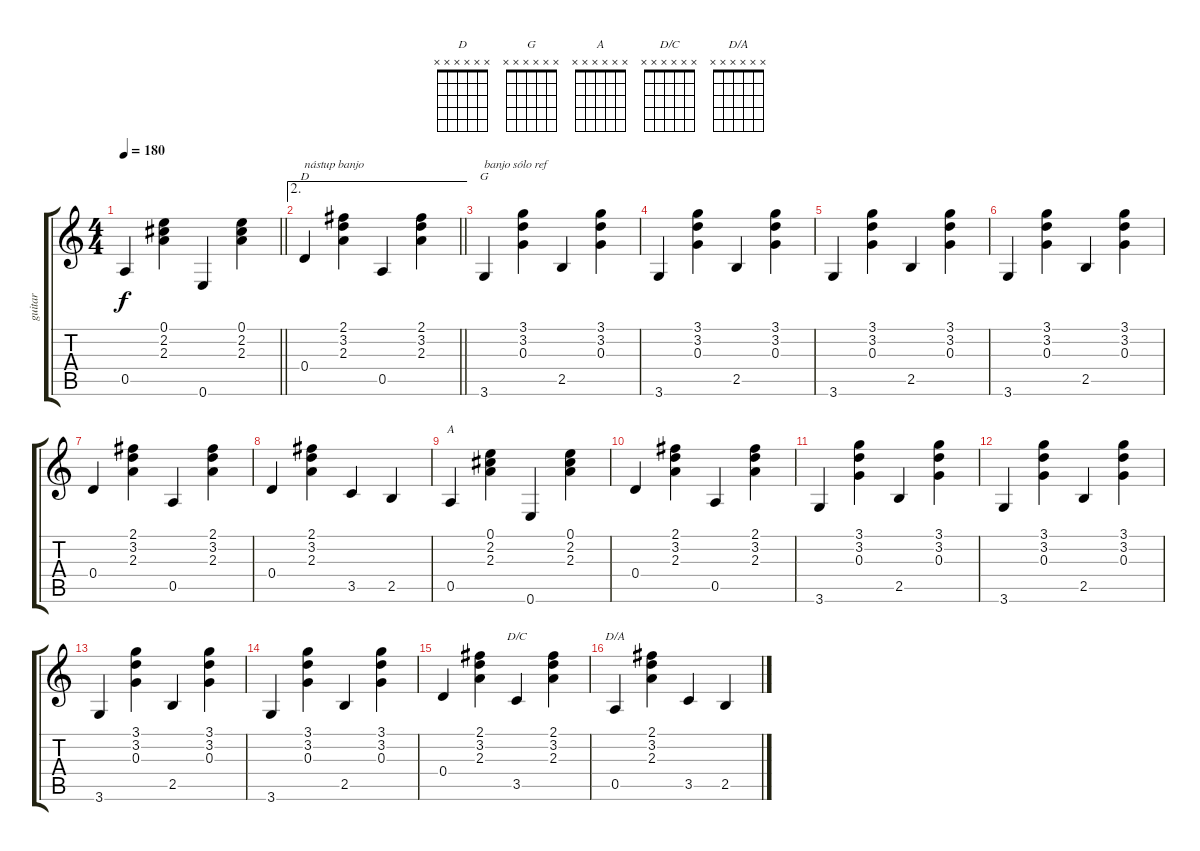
\track ("guitar" "guitar") {instrument acousticguitarsteel}
\staff {score tabs}
\tuning (E4 B3 G3 D3 A2 E2) {hide}
\chord ("D" x x x x x x)
\chord ("G" x x x x x x)
\chord ("A" x x x x x x)
\chord ("D/C" x x x x x x)
\chord ("D/A" x x x x x x)
\ts (4 4)
\tempo 180
\clef g2
\barLineRight lightlight
\ks c
0.5.4{dy f} (0.1 2.2 2.3).4 0.6.4 (0.1 2.2 2.3).4 |
\ae 2
\barLineRight lightlight
0.4.4{ch "D" txt "nástup banjo"} (2.1 3.2 2.3).4 0.5.4 (2.1 3.2 2.3).4 |
3.6.4{ch "G" txt "banjo sólo ref"} (3.1 3.2 0.3).4 2.5.4 (3.1 3.2 0.3).4 |
3.6.4 (3.1 3.2 0.3).4 2.5.4 (3.1 3.2 0.3).4 |
3.6.4 (3.1 3.2 0.3).4 2.5.4 (3.1 3.2 0.3).4 |
3.6.4 (3.1 3.2 0.3).4 2.5.4 (3.1 3.2 0.3).4 |
0.4.4 (2.1 3.2 2.3).4 0.5.4 (2.1 3.2 2.3).4 |
0.4.4 (2.1 3.2 2.3).4 3.5.4 2.5.4 |
0.5.4{ch "A"} (0.1 2.2 2.3).4 0.6.4 (0.1 2.2 2.3).4 |
0.4.4 (2.1 3.2 2.3).4 0.5.4 (2.1 3.2 2.3).4 |
3.6.4 (3.1 3.2 0.3).4 2.5.4 (3.1 3.2 0.3).4 |
3.6.4 (3.1 3.2 0.3).4 2.5.4 (3.1 3.2 0.3).4 |
3.6.4 (3.1 3.2 0.3).4 2.5.4 (3.1 3.2 0.3).4 |
3.6.4 (3.1 3.2 0.3).4 2.5.4 (3.1 3.2 0.3).4 |
0.4.4 (2.1 3.2 2.3).4 3.5.4{ch "D/C"} (2.1 3.2 2.3).4 |
0.5.4{ch "D/A"} (2.1 3.2 2.3).4 3.5.4 2.5.4
